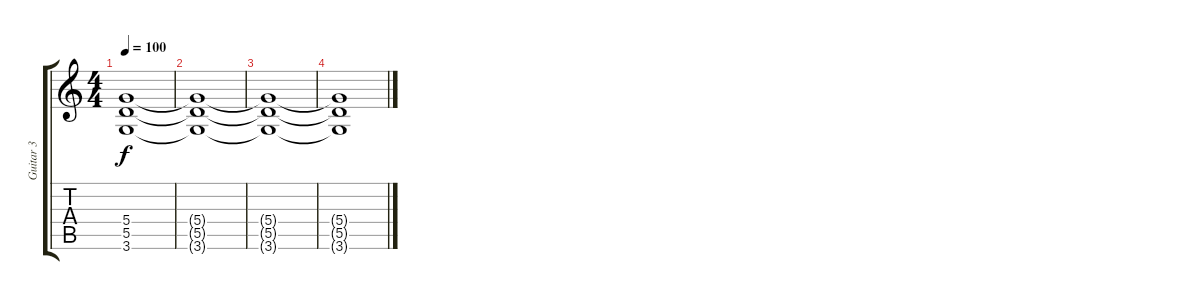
\track ("Guitar 3" "Guitar 3") {instrument overdrivenguitar}
\staff {score tabs}
\tuning (E4 B3 G3 D3 A2 E2) {hide}
\ts (4 4)
\tempo 100
\clef g2
\ks c
(5.4 5.5 3.6).1{dy f volume 0} |
(5.4{t} 5.5{t} 3.6{t}).1 |
(5.4{t} 5.5{t} 3.6{t}).1 |
(5.4{t} 5.5{t} 3.6{t}).1
